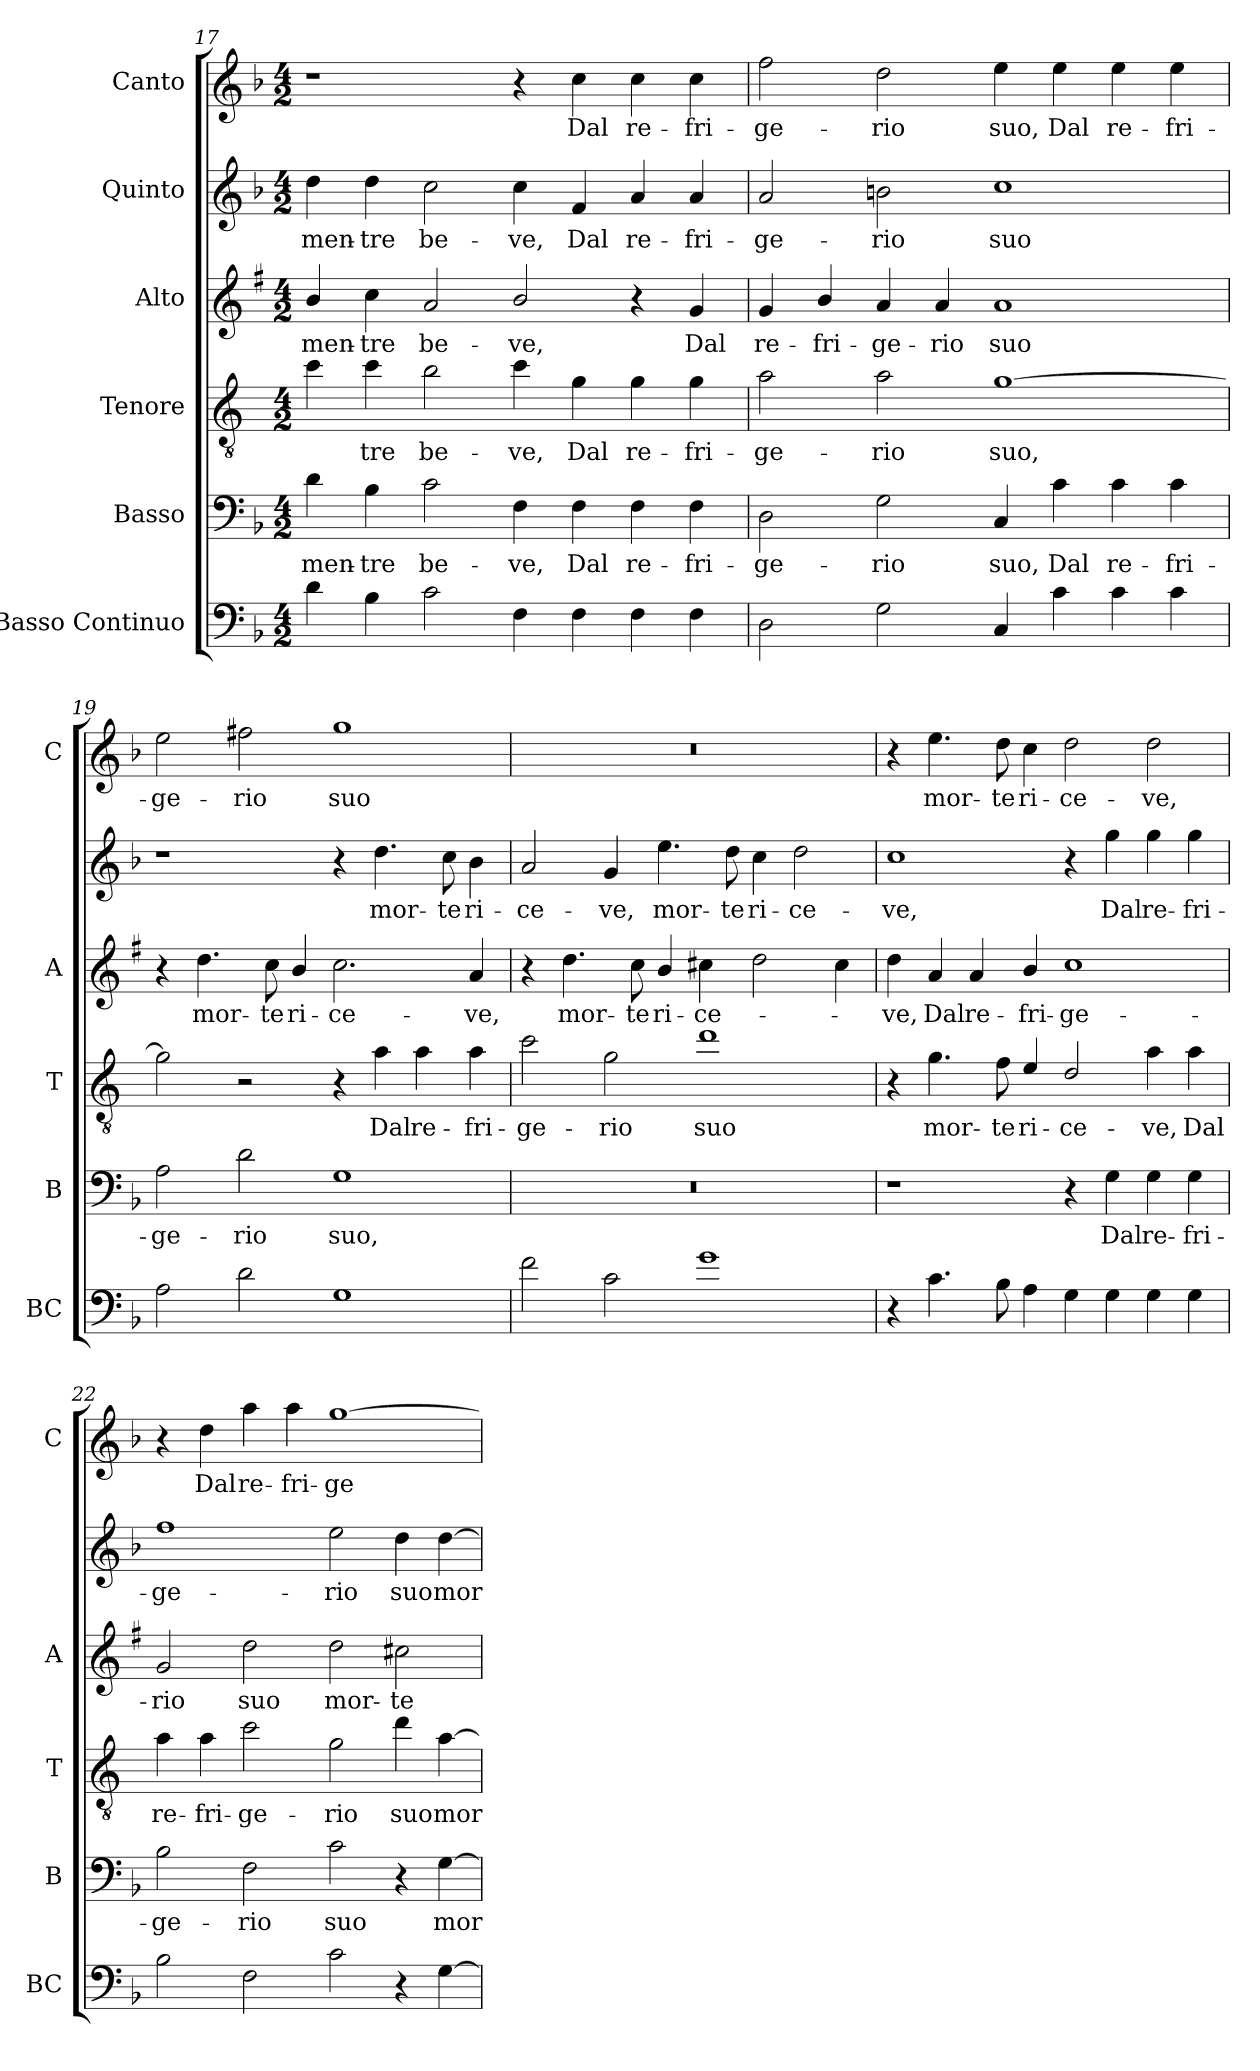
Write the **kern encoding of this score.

**kern	**kern	**text	**kern	**text	**kern	**text	**kern	**text	**kern	**text
*part6	*part5	*part5	*part4	*part4	*part3	*part3	*part2	*part2	*part1	*part1
*staff6	*staff5	*staff5	*staff4	*staff4	*staff3	*staff3	*staff2	*staff2	*staff1	*staff1
*I"Basso Continuo	*I"Basso	*	*I"Tenore	*	*I"Alto	*	*I"Quinto	*	*I"Canto	*
*I'BC	*I'B	*	*I'T	*	*I'A	*	*	*	*I'C	*
*clefF4	*clefF4	*	*clefGv2	*	*clefG2	*	*clefG2	*	*clefG2	*
*	*	*	*ITrd4c7	*	*ITrd1c2	*	*	*	*	*
*k[b-]	*k[b-]	*	*k[b-]	*	*k[b-]	*	*k[b-]	*	*k[b-]	*
*F:	*F:	*	*F:	*	*F:	*	*F:	*	*F:	*
*M4/2	*M4/2	*	*M4/2	*	*M4/2	*	*M4/2	*	*M4/2	*
=17	=17	=17	=17	=17	=17	=17	=17	=17	=17	=17
!	!	!LO:LY:b	!	!	!	!LO:LY:b	!	!LO:LY:b	!	!
4d\	4d\	men-	4f\	.	4a/	men-	4dd\	men-	1r	.
!	!	!LO:LY:b	!	!LO:LY:b	!	!LO:LY:b	!	!LO:LY:b	!	!
4B-\	4B-\	-tre	4f\	-tre	4b-\	-tre	4dd\	-tre	.	.
!	!	!LO:LY:b	!	!LO:LY:b	!	!LO:LY:b	!	!LO:LY:b	!	!
2c\	2c\	be-	2e\	be-	2g/	be-	2cc\	be-	.	.
!	!	!LO:LY:b	!	!LO:LY:b	!	!LO:LY:b	!	!LO:LY:b	!	!
4F\	4F\	-ve,	4f\	-ve,	2a/	-ve,	4cc\	-ve,	4r	.
!	!	!LO:LY:b	!	!LO:LY:b	!	!	!	!LO:LY:b	!	!LO:LY:b
4F\	4F\	Dal	4c\	Dal	.	.	4f/	Dal	4cc\	Dal
!	!	!LO:LY:b	!	!LO:LY:b	!	!	!	!LO:LY:b	!	!LO:LY:b
4F\	4F\	re-	4c\	re-	4r	.	4a/	re-	4cc\	re-
!	!	!LO:LY:b	!	!LO:LY:b	!	!LO:LY:b	!	!LO:LY:b	!	!LO:LY:b
4F\	4F\	-fri-	4c\	-fri-	4f/	Dal	4a/	-fri-	4cc\	-fri-
!!LO:PB:g=z
=18	=18	=18	=18	=18	=18	=18	=18	=18	=18	=18
!	!	!LO:LY:b	!	!LO:LY:b	!	!LO:LY:b	!	!LO:LY:b	!	!LO:LY:b
2D\	2D\	-ge-	2d\	-ge-	4f/	re-	2a/	-ge-	2ff\	-ge-
!	!	!	!	!	!	!LO:LY:b	!	!	!	!
.	.	.	.	.	4a/	-fri-	.	.	.	.
!	!	!LO:LY:b	!	!LO:LY:b	!	!LO:LY:b	!	!LO:LY:b	!	!LO:LY:b
2G\	2G\	-rio	2d\	-rio	4g/	-ge-	2bn\	-rio	2dd\	-rio
!	!	!	!	!	!	!LO:LY:b	!	!	!	!
.	.	.	.	.	4g/	-rio	.	.	.	.
!	!	!LO:LY:b	!	!LO:LY:b	!	!LO:LY:b	!	!LO:LY:b	!	!LO:LY:b
4C/	4C/	suo,	[1c	suo,	1g	suo	1cc	suo	4ee\	suo,
!	!	!LO:LY:b	!	!	!	!	!	!	!	!LO:LY:b
4c\	4c\	Dal	.	.	.	.	.	.	4ee\	Dal
!	!	!LO:LY:b	!	!	!	!	!	!	!	!LO:LY:b
4c\	4c\	re-	.	.	.	.	.	.	4ee\	re-
!	!	!LO:LY:b	!	!	!	!	!	!	!	!LO:LY:b
4c\	4c\	-fri-	.	.	.	.	.	.	4ee\	-fri-
=19	=19	=19	=19	=19	=19	=19	=19	=19	=19	=19
!	!	!LO:LY:b	!	!	!	!	!	!	!	!LO:LY:b
2A\	2A\	-ge-	2c\]	.	4r	.	1r	.	2ee\	-ge-
!	!	!	!	!	!	!LO:LY:b	!	!	!	!
.	.	.	.	.	4.cc\	mor-	.	.	.	.
!	!	!LO:LY:b	!	!	!	!	!	!	!	!LO:LY:b
2d\	2d\	-rio	2r	.	.	.	.	.	2ff#X\	-rio
!	!	!	!	!	!	!LO:LY:b	!	!	!	!
.	.	.	.	.	8b-\	-te	.	.	.	.
!	!	!	!	!	!	!LO:LY:b	!	!	!	!
.	.	.	.	.	4a/	ri-	.	.	.	.
!	!	!LO:LY:b	!	!	!	!LO:LY:b	!	!	!	!LO:LY:b
1G	1G	suo,	4r	.	2.b-\	-ce-	4r	.	1gg	suo
!	!	!	!	!LO:LY:b	!	!	!	!LO:LY:b	!	!
.	.	.	4d\	Dal	.	.	4.dd\	mor-	.	.
!	!	!	!	!LO:LY:b	!	!	!	!	!	!
.	.	.	4d\	re-	.	.	.	.	.	.
!	!	!	!	!	!	!	!	!LO:LY:b	!	!
.	.	.	.	.	.	.	8cc\	-te	.	.
!	!	!	!	!LO:LY:b	!	!LO:LY:b	!	!LO:LY:b	!	!
.	.	.	4d\	-fri-	4g/	-ve,	4b-\	ri-	.	.
=20	=20	=20	=20	=20	=20	=20	=20	=20	=20	=20
!	!	!	!	!LO:LY:b	!	!	!	!LO:LY:b	!	!
2f\	0r	.	2f\	-ge-	4r	.	2a/	-ce-	0r	.
!	!	!	!	!	!	!LO:LY:b	!	!	!	!
.	.	.	.	.	4.cc\	mor-	.	.	.	.
!	!	!	!	!LO:LY:b	!	!	!	!LO:LY:b	!	!
2c\	.	.	2c\	-rio	.	.	4g/	-ve,	.	.
!	!	!	!	!	!	!LO:LY:b	!	!	!	!
.	.	.	.	.	8b-\	-te	.	.	.	.
!	!	!	!	!	!	!LO:LY:b	!	!LO:LY:b	!	!
.	.	.	.	.	4a/	ri-	4.ee\	mor-	.	.
!	!	!	!	!LO:LY:b	!	!LO:LY:b	!	!	!	!
1g	.	.	1g	suo	4bn\	-ce-	.	.	.	.
!	!	!	!	!	!	!	!	!LO:LY:b	!	!
.	.	.	.	.	.	.	8dd\	-te	.	.
!	!	!	!	!	!	!	!	!LO:LY:b	!	!
.	.	.	.	.	2cc\	.	4cc\	ri-	.	.
!	!	!	!	!	!	!	!	!LO:LY:b	!	!
.	.	.	.	.	.	.	2dd\	-ce-	.	.
.	.	.	.	.	4b\	.	.	.	.	.
=21	=21	=21	=21	=21	=21	=21	=21	=21	=21	=21
!	!	!	!	!	!	!LO:LY:b	!	!LO:LY:b	!	!
4r	1r	.	4r	.	4cc\	-ve,	1cc	-ve,	4r	.
!	!	!	!	!LO:LY:b	!	!LO:LY:b	!	!	!	!LO:LY:b
4.c\	.	.	4.c\	mor-	4g/	Dal	.	.	4.ee\	mor-
!	!	!	!	!	!	!LO:LY:b	!	!	!	!
.	.	.	.	.	4g/	re-	.	.	.	.
!	!	!	!	!LO:LY:b	!	!	!	!	!	!LO:LY:b
8B-\	.	.	8B-\	-te	.	.	.	.	8dd\	-te
!	!	!	!	!LO:LY:b	!	!LO:LY:b	!	!	!	!LO:LY:b
4A\	.	.	4A/	ri-	4a/	-fri-	.	.	4cc\	ri-
!	!	!	!	!LO:LY:b	!	!LO:LY:b	!	!	!	!LO:LY:b
4G\	4r	.	2G/	-ce-	1b-	-ge-	4r	.	2dd\	-ce-
!	!	!LO:LY:b	!	!	!	!	!	!LO:LY:b	!	!
4G\	4G\	Dal	.	.	.	.	4gg\	Dal	.	.
!	!	!LO:LY:b	!	!LO:LY:b	!	!	!	!LO:LY:b	!	!LO:LY:b
4G\	4G\	re-	4d\	-ve,	.	.	4gg\	re-	2dd\	-ve,
!	!	!LO:LY:b	!	!LO:LY:b	!	!	!	!LO:LY:b	!	!
4G\	4G\	-fri-	4d\	Dal	.	.	4gg\	-fri-	.	.
!!LO:LB:g=z
=22	=22	=22	=22	=22	=22	=22	=22	=22	=22	=22
!	!	!LO:LY:b	!	!LO:LY:b	!	!LO:LY:b	!	!LO:LY:b	!	!
2B-\	2B-\	-ge-	4d\	re-	2f/	-rio	1ff	-ge-	4r	.
!	!	!	!	!LO:LY:b	!	!	!	!	!	!LO:LY:b
.	.	.	4d\	-fri-	.	.	.	.	4dd\	Dal
!	!	!LO:LY:b	!	!LO:LY:b	!	!LO:LY:b	!	!	!	!LO:LY:b
2F\	2F\	-rio	2f\	-ge-	2cc\	suo	.	.	4aa\	re-
!	!	!	!	!	!	!	!	!	!	!LO:LY:b
.	.	.	.	.	.	.	.	.	4aa\	-fri-
!	!	!LO:LY:b	!	!LO:LY:b	!	!LO:LY:b	!	!LO:LY:b	!	!LO:LY:b
2c\	2c\	suo	2c\	-rio	2cc\	mor-	2ee\	-rio	[1gg	-ge-
!	!	!	!	!LO:LY:b	!	!LO:LY:b	!	!LO:LY:b	!	!
4r	4r	.	4g\	suo	2bn\	-te	4dd\	suo	.	.
!	!	!LO:LY:b	!	!LO:LY:b	!	!	!	!LO:LY:b	!	!
[4G\	[4G\	mor-	[4d\	mor-	.	.	[4dd\	mor-	.	.
=	=	=	=	=	=	=	=	=	=	=
*-	*-	*-	*-	*-	*-	*-	*-	*-	*-	*-
